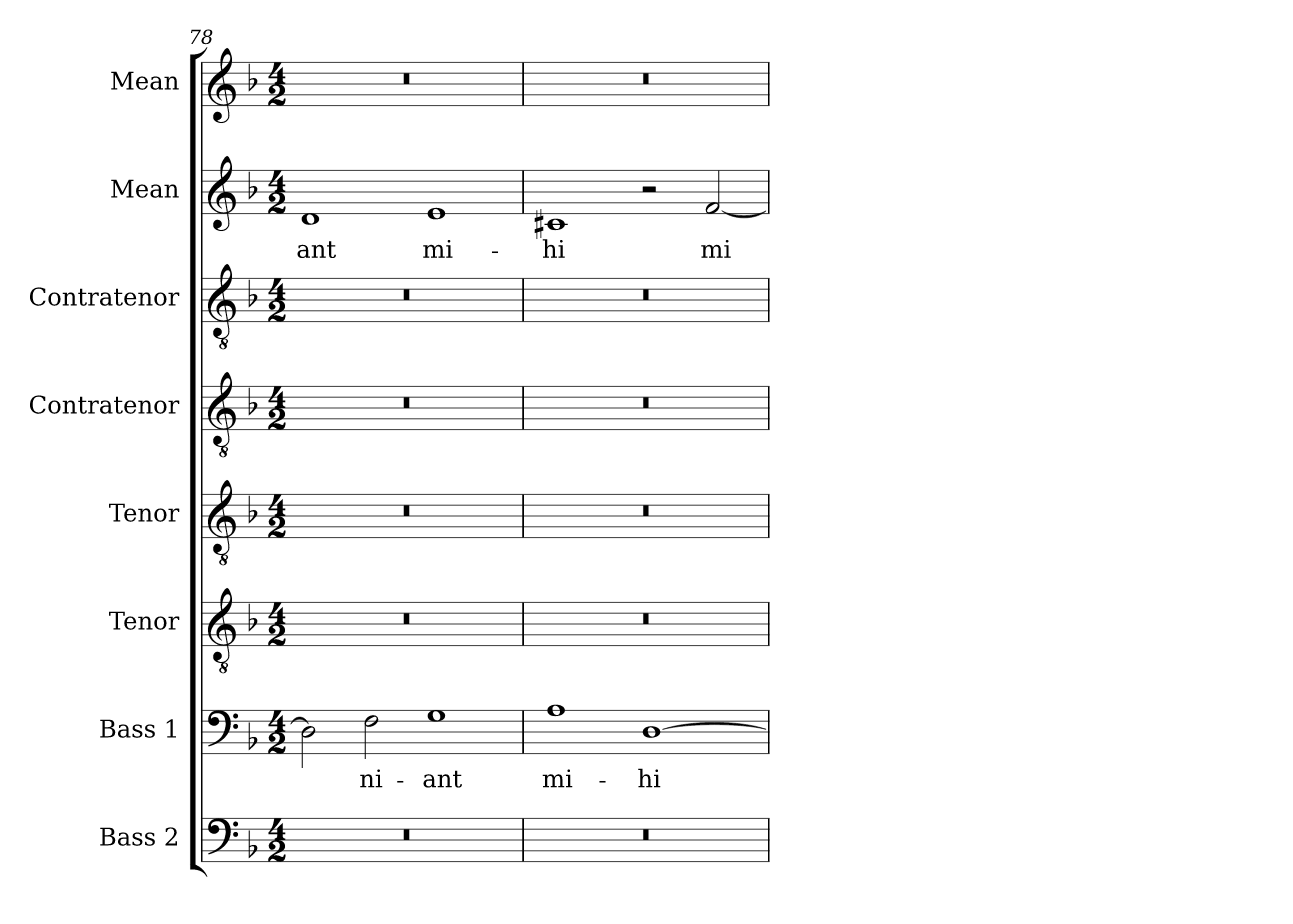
**kern	**kern	**text	**kern	**kern	**kern	**kern	**kern	**text	**kern
*part8	*part7	*part7	*part6	*part5	*part4	*part3	*part2	*part2	*part1
*staff8	*staff7	*staff7	*staff6	*staff5	*staff4	*staff3	*staff2	*staff2	*staff1
*I"Bass 2	*I"Bass 1	*	*I"Tenor	*I"Tenor	*I"Contratenor	*I"Contratenor	*I"Mean	*	*I"Mean
*I'B2.	*I'B1.	*	*I'T.	*I'T.	*I'Ct.	*I'Ct.	*I'M.	*	*I'M.
*clefF4	*clefF4	*	*clefGv2	*clefGv2	*clefGv2	*clefGv2	*clefG2	*	*clefG2
*	*	*	*ITrd7c12	*ITrd7c12	*ITrd7c12	*ITrd7c12	*	*	*
*k[b-]	*k[b-]	*	*k[b-]	*k[b-]	*k[b-]	*k[b-]	*k[b-]	*	*k[b-]
*F:	*F:	*	*F:	*F:	*F:	*F:	*F:	*	*F:
*M4/2	*M4/2	*	*M4/2	*M4/2	*M4/2	*M4/2	*M4/2	*	*M4/2
=78	=78	=78	=78	=78	=78	=78	=78	=78	=78
!LO:N:vis=1	!	!	!LO:N:vis=1	!LO:N:vis=1	!LO:N:vis=1	!LO:N:vis=1	!	!	!
!	!	!	!	!	!	!	!	!LO:LY:b:color=#000000	!LO:N:vis=1
0r	2Di\]	.	0r	0r	0r	0r	1di	-ant	0r
!	!	!LO:LY:b:color=#000000	!	!	!	!	!	!	!
.	2Fi\	-ni-	.	.	.	.	.	.	.
!	!	!LO:LY:b:color=#000000	!	!	!	!	!	!	!
!	!	!	!	!	!	!	!	!LO:LY:b:color=#000000	!
.	1Gi	-ant	.	.	.	.	1ei	mi-	.
=79	=79	=79	=79	=79	=79	=79	=79	=79	=79
!LO:N:vis=1	!	!	!	!	!	!	!	!	!
!	!	!LO:LY:b:color=#000000	!LO:N:vis=1	!LO:N:vis=1	!LO:N:vis=1	!LO:N:vis=1	!	!	!
!	!	!	!	!	!	!	!	!LO:LY:b:color=#000000	!LO:N:vis=1
0r	1Ai	mi-	0r	0r	0r	0r	1c#Xi	-hi	0r
!	!	!LO:LY:b:color=#000000	!	!	!	!	!	!	!
.	[1Di	-hi	.	.	.	.	2r	.	.
!	!	!	!	!	!	!	!	!LO:LY:b:color=#000000	!
.	.	.	.	.	.	.	[2fi/	mi-	.
=	=	=	=	=	=	=	=	=	=
*-	*-	*-	*-	*-	*-	*-	*-	*-	*-
